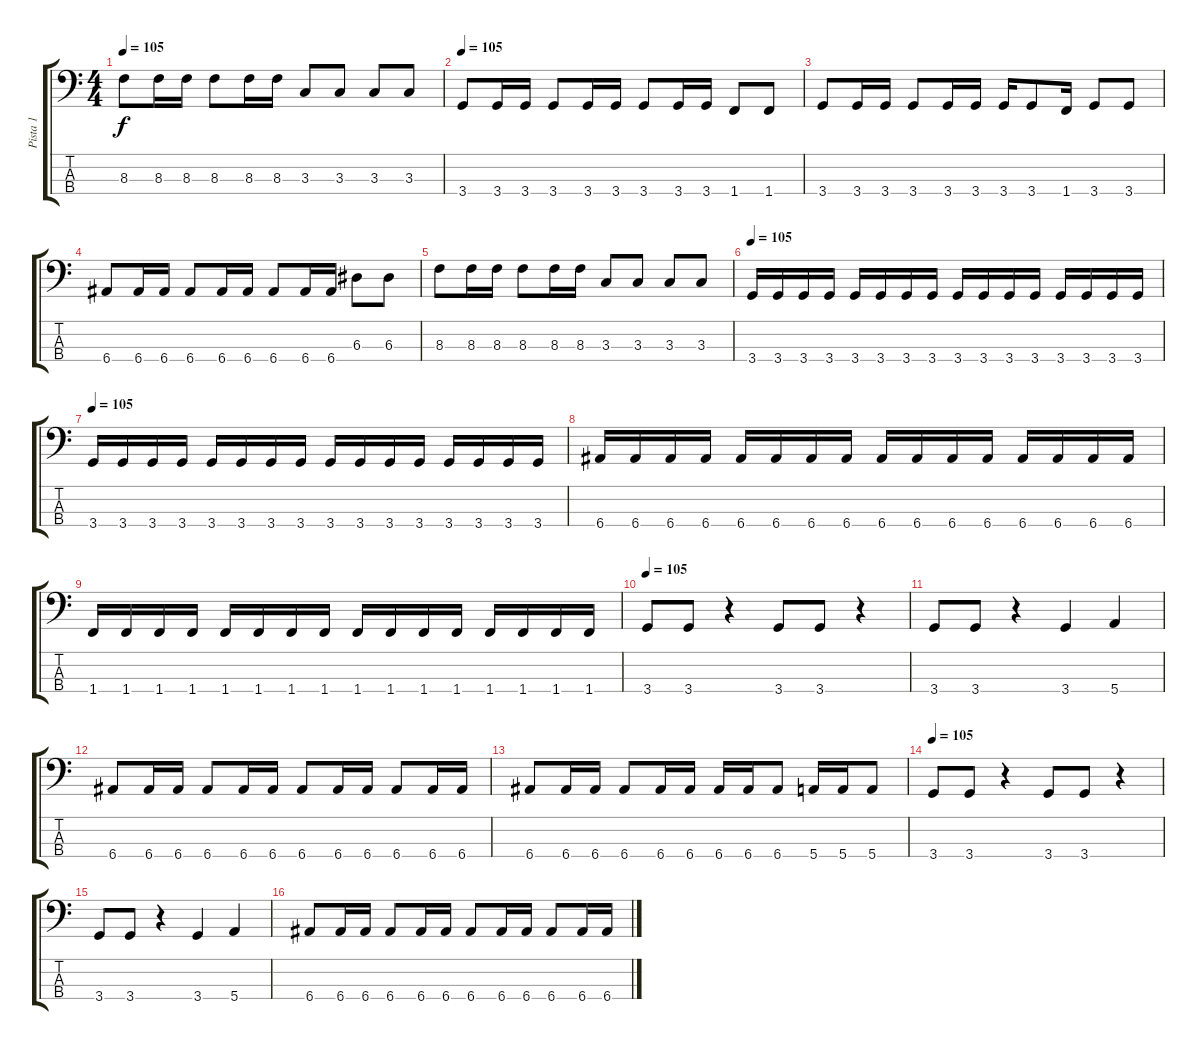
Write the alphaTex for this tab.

\track ("Pista 1" "Pista 1") {instrument fretlessbass}
\staff {score tabs}
\tuning (G2 D2 A1 E1) {hide}
\ts (4 4)
\tempo 105
\clef f4
\ks c
8.3.8{dy f} 8.3.16 8.3.16 8.3.8 8.3.16 8.3.16 3.3.8 3.3.8 3.3.8 3.3.8 |
\tempo 105
3.4.8{volume 13} 3.4.16 3.4.16 3.4.8 3.4.16 3.4.16 3.4.8 3.4.16 3.4.16 1.4.8 1.4.8 |
3.4.8 3.4.16 3.4.16 3.4.8 3.4.16 3.4.16 3.4.16 3.4.8 1.4.16 3.4.8 3.4.8 |
6.4.8 6.4.16 6.4.16 6.4.8 6.4.16 6.4.16 6.4.8 6.4.16 6.4.16 6.3.8 6.3.8 |
8.3.8 8.3.16 8.3.16 8.3.8 8.3.16 8.3.16 3.3.8 3.3.8 3.3.8 3.3.8 |
\tempo 105
3.4.16 3.4.16 3.4.16 3.4.16 3.4.16 3.4.16 3.4.16 3.4.16 3.4.16 3.4.16 3.4.16 3.4.16 3.4.16 3.4.16 3.4.16 3.4.16 |
\tempo 105
3.4.16 3.4.16 3.4.16 3.4.16 3.4.16 3.4.16 3.4.16 3.4.16 3.4.16 3.4.16 3.4.16 3.4.16 3.4.16 3.4.16 3.4.16 3.4.16 |
6.4.16 6.4.16 6.4.16 6.4.16 6.4.16 6.4.16 6.4.16 6.4.16 6.4.16 6.4.16 6.4.16 6.4.16 6.4.16 6.4.16 6.4.16 6.4.16 |
1.4.16 1.4.16 1.4.16 1.4.16 1.4.16 1.4.16 1.4.16 1.4.16 1.4.16 1.4.16 1.4.16 1.4.16 1.4.16 1.4.16 1.4.16 1.4.16 |
\tempo 105
3.4.8 3.4.8 r.4 3.4.8 3.4.8 r.4 |
3.4.8 3.4.8 r.4 3.4.4 5.4.4 |
6.4.8 6.4.16 6.4.16 6.4.8 6.4.16 6.4.16 6.4.8 6.4.16 6.4.16 6.4.8 6.4.16 6.4.16 |
6.4.8 6.4.16 6.4.16 6.4.8 6.4.16 6.4.16 6.4.16 6.4.16 6.4.8 5.4.16 5.4.16 5.4.8 |
\tempo 105
3.4.8 3.4.8 r.4 3.4.8 3.4.8 r.4 |
3.4.8 3.4.8 r.4 3.4.4 5.4.4 |
6.4.8 6.4.16 6.4.16 6.4.8 6.4.16 6.4.16 6.4.8 6.4.16 6.4.16 6.4.8 6.4.16 6.4.16
